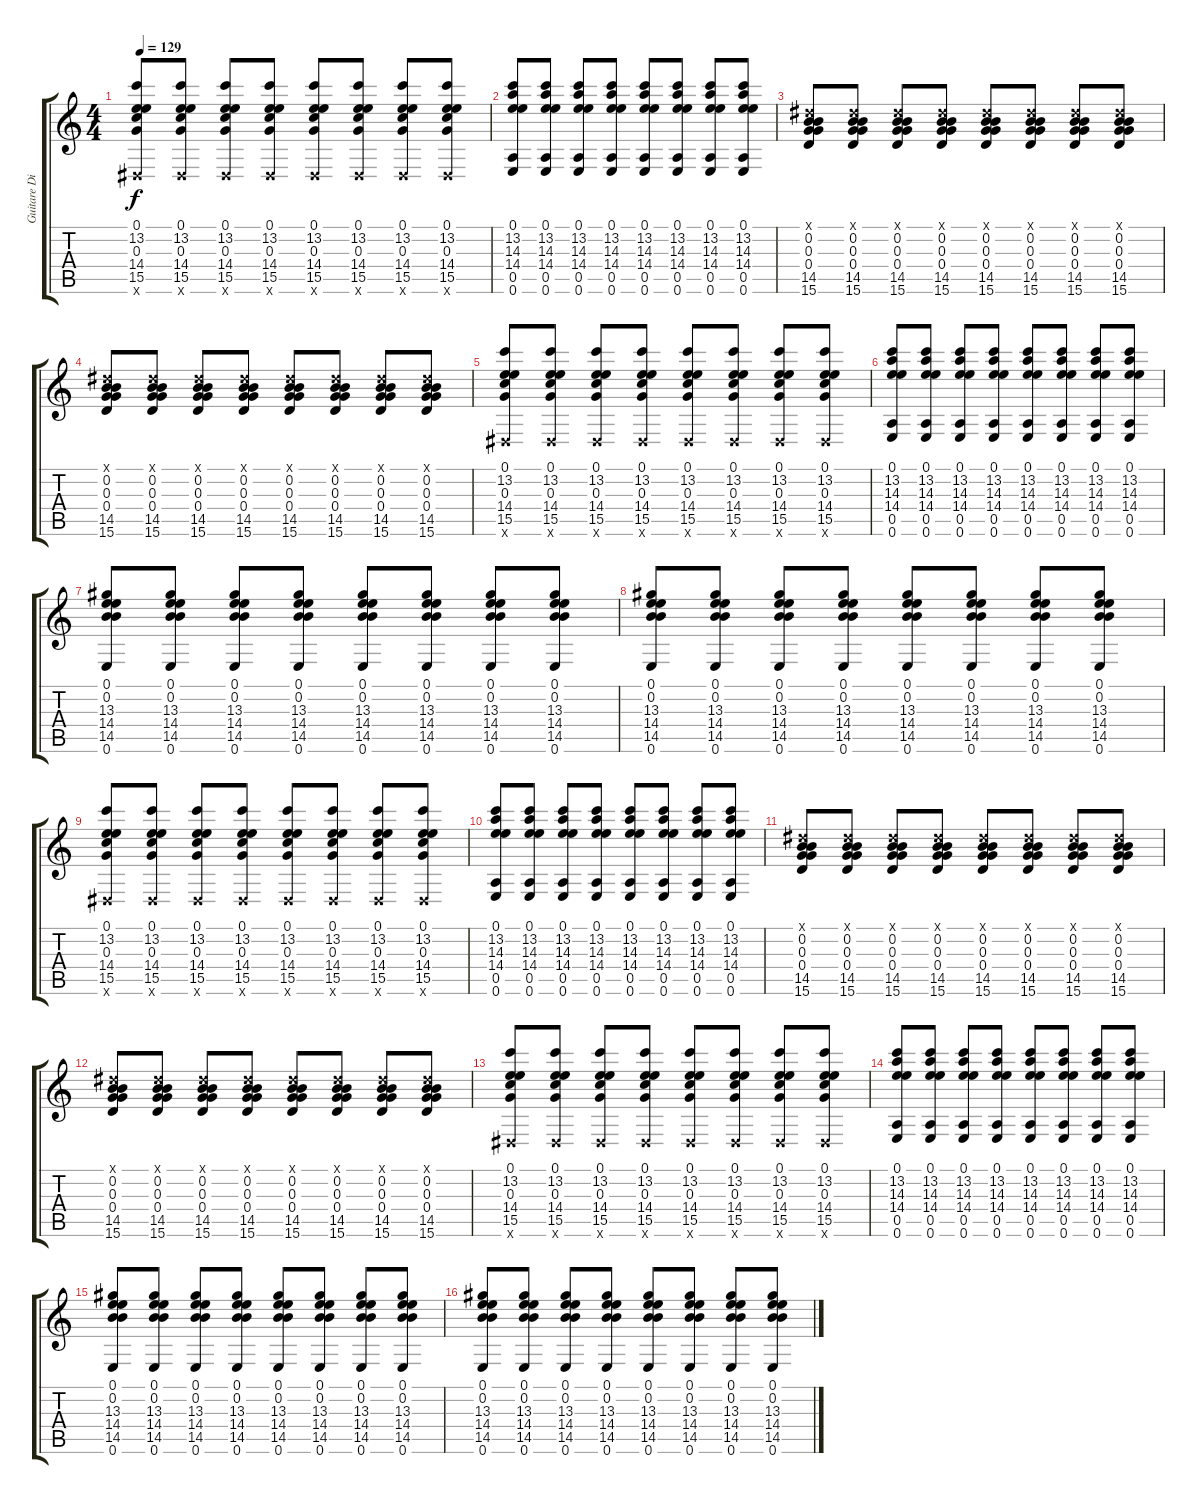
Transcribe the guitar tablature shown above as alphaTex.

\track ("Guitare Disto" "Guitare Di") {instrument distortionguitar}
\staff {score tabs}
\tuning (E4 B3 G3 D3 A2 E2) {hide}
\ts (4 4)
\tempo 129
\clef g2
\ks c
(0.1 13.2 0.3 14.4 15.5 -1.6{x}).8{dy f} (0.1 13.2 0.3 14.4 15.5 -1.6{x}).8 (0.1 13.2 0.3 14.4 15.5 -1.6{x}).8 (0.1 13.2 0.3 14.4 15.5 -1.6{x}).8 (0.1 13.2 0.3 14.4 15.5 -1.6{x}).8 (0.1 13.2 0.3 14.4 15.5 -1.6{x}).8 (0.1 13.2 0.3 14.4 15.5 -1.6{x}).8 (0.1 13.2 0.3 14.4 15.5 -1.6{x}).8 |
(0.1 13.2 14.3 14.4 0.5 0.6).8 (0.1 13.2 14.3 14.4 0.5 0.6).8 (0.1 13.2 14.3 14.4 0.5 0.6).8 (0.1 13.2 14.3 14.4 0.5 0.6).8 (0.1 13.2 14.3 14.4 0.5 0.6).8 (0.1 13.2 14.3 14.4 0.5 0.6).8 (0.1 13.2 14.3 14.4 0.5 0.6).8 (0.1 13.2 14.3 14.4 0.5 0.6).8 |
(-1.1{x} 0.2 0.3 0.4 14.5 15.6).8 (-1.1{x} 0.2 0.3 0.4 14.5 15.6).8 (-1.1{x} 0.2 0.3 0.4 14.5 15.6).8 (-1.1{x} 0.2 0.3 0.4 14.5 15.6).8 (-1.1{x} 0.2 0.3 0.4 14.5 15.6).8 (-1.1{x} 0.2 0.3 0.4 14.5 15.6).8 (-1.1{x} 0.2 0.3 0.4 14.5 15.6).8 (-1.1{x} 0.2 0.3 0.4 14.5 15.6).8 |
(-1.1{x} 0.2 0.3 0.4 14.5 15.6).8 (-1.1{x} 0.2 0.3 0.4 14.5 15.6).8 (-1.1{x} 0.2 0.3 0.4 14.5 15.6).8 (-1.1{x} 0.2 0.3 0.4 14.5 15.6).8 (-1.1{x} 0.2 0.3 0.4 14.5 15.6).8 (-1.1{x} 0.2 0.3 0.4 14.5 15.6).8 (-1.1{x} 0.2 0.3 0.4 14.5 15.6).8 (-1.1{x} 0.2 0.3 0.4 14.5 15.6).8 |
(0.1 13.2 0.3 14.4 15.5 -1.6{x}).8 (0.1 13.2 0.3 14.4 15.5 -1.6{x}).8 (0.1 13.2 0.3 14.4 15.5 -1.6{x}).8 (0.1 13.2 0.3 14.4 15.5 -1.6{x}).8 (0.1 13.2 0.3 14.4 15.5 -1.6{x}).8 (0.1 13.2 0.3 14.4 15.5 -1.6{x}).8 (0.1 13.2 0.3 14.4 15.5 -1.6{x}).8 (0.1 13.2 0.3 14.4 15.5 -1.6{x}).8 |
(0.1 13.2 14.3 14.4 0.5 0.6).8 (0.1 13.2 14.3 14.4 0.5 0.6).8 (0.1 13.2 14.3 14.4 0.5 0.6).8 (0.1 13.2 14.3 14.4 0.5 0.6).8 (0.1 13.2 14.3 14.4 0.5 0.6).8 (0.1 13.2 14.3 14.4 0.5 0.6).8 (0.1 13.2 14.3 14.4 0.5 0.6).8 (0.1 13.2 14.3 14.4 0.5 0.6).8 |
(0.1 0.2 13.3 14.4 14.5 0.6).8 (0.1 0.2 13.3 14.4 14.5 0.6).8 (0.1 0.2 13.3 14.4 14.5 0.6).8 (0.1 0.2 13.3 14.4 14.5 0.6).8 (0.1 0.2 13.3 14.4 14.5 0.6).8 (0.1 0.2 13.3 14.4 14.5 0.6).8 (0.1 0.2 13.3 14.4 14.5 0.6).8 (0.1 0.2 13.3 14.4 14.5 0.6).8 |
(0.1 0.2 13.3 14.4 14.5 0.6).8 (0.1 0.2 13.3 14.4 14.5 0.6).8 (0.1 0.2 13.3 14.4 14.5 0.6).8 (0.1 0.2 13.3 14.4 14.5 0.6).8 (0.1 0.2 13.3 14.4 14.5 0.6).8 (0.1 0.2 13.3 14.4 14.5 0.6).8 (0.1 0.2 13.3 14.4 14.5 0.6).8 (0.1 0.2 13.3 14.4 14.5 0.6).8 |
(0.1 13.2 0.3 14.4 15.5 -1.6{x}).8 (0.1 13.2 0.3 14.4 15.5 -1.6{x}).8 (0.1 13.2 0.3 14.4 15.5 -1.6{x}).8 (0.1 13.2 0.3 14.4 15.5 -1.6{x}).8 (0.1 13.2 0.3 14.4 15.5 -1.6{x}).8 (0.1 13.2 0.3 14.4 15.5 -1.6{x}).8 (0.1 13.2 0.3 14.4 15.5 -1.6{x}).8 (0.1 13.2 0.3 14.4 15.5 -1.6{x}).8 |
(0.1 13.2 14.3 14.4 0.5 0.6).8 (0.1 13.2 14.3 14.4 0.5 0.6).8 (0.1 13.2 14.3 14.4 0.5 0.6).8 (0.1 13.2 14.3 14.4 0.5 0.6).8 (0.1 13.2 14.3 14.4 0.5 0.6).8 (0.1 13.2 14.3 14.4 0.5 0.6).8 (0.1 13.2 14.3 14.4 0.5 0.6).8 (0.1 13.2 14.3 14.4 0.5 0.6).8 |
(-1.1{x} 0.2 0.3 0.4 14.5 15.6).8 (-1.1{x} 0.2 0.3 0.4 14.5 15.6).8 (-1.1{x} 0.2 0.3 0.4 14.5 15.6).8 (-1.1{x} 0.2 0.3 0.4 14.5 15.6).8 (-1.1{x} 0.2 0.3 0.4 14.5 15.6).8 (-1.1{x} 0.2 0.3 0.4 14.5 15.6).8 (-1.1{x} 0.2 0.3 0.4 14.5 15.6).8 (-1.1{x} 0.2 0.3 0.4 14.5 15.6).8 |
(-1.1{x} 0.2 0.3 0.4 14.5 15.6).8 (-1.1{x} 0.2 0.3 0.4 14.5 15.6).8 (-1.1{x} 0.2 0.3 0.4 14.5 15.6).8 (-1.1{x} 0.2 0.3 0.4 14.5 15.6).8 (-1.1{x} 0.2 0.3 0.4 14.5 15.6).8 (-1.1{x} 0.2 0.3 0.4 14.5 15.6).8 (-1.1{x} 0.2 0.3 0.4 14.5 15.6).8 (-1.1{x} 0.2 0.3 0.4 14.5 15.6).8 |
(0.1 13.2 0.3 14.4 15.5 -1.6{x}).8 (0.1 13.2 0.3 14.4 15.5 -1.6{x}).8 (0.1 13.2 0.3 14.4 15.5 -1.6{x}).8 (0.1 13.2 0.3 14.4 15.5 -1.6{x}).8 (0.1 13.2 0.3 14.4 15.5 -1.6{x}).8 (0.1 13.2 0.3 14.4 15.5 -1.6{x}).8 (0.1 13.2 0.3 14.4 15.5 -1.6{x}).8 (0.1 13.2 0.3 14.4 15.5 -1.6{x}).8 |
(0.1 13.2 14.3 14.4 0.5 0.6).8 (0.1 13.2 14.3 14.4 0.5 0.6).8 (0.1 13.2 14.3 14.4 0.5 0.6).8 (0.1 13.2 14.3 14.4 0.5 0.6).8 (0.1 13.2 14.3 14.4 0.5 0.6).8 (0.1 13.2 14.3 14.4 0.5 0.6).8 (0.1 13.2 14.3 14.4 0.5 0.6).8 (0.1 13.2 14.3 14.4 0.5 0.6).8 |
(0.1 0.2 13.3 14.4 14.5 0.6).8 (0.1 0.2 13.3 14.4 14.5 0.6).8 (0.1 0.2 13.3 14.4 14.5 0.6).8 (0.1 0.2 13.3 14.4 14.5 0.6).8 (0.1 0.2 13.3 14.4 14.5 0.6).8 (0.1 0.2 13.3 14.4 14.5 0.6).8 (0.1 0.2 13.3 14.4 14.5 0.6).8 (0.1 0.2 13.3 14.4 14.5 0.6).8 |
(0.1 0.2 13.3 14.4 14.5 0.6).8 (0.1 0.2 13.3 14.4 14.5 0.6).8 (0.1 0.2 13.3 14.4 14.5 0.6).8 (0.1 0.2 13.3 14.4 14.5 0.6).8 (0.1 0.2 13.3 14.4 14.5 0.6).8 (0.1 0.2 13.3 14.4 14.5 0.6).8 (0.1 0.2 13.3 14.4 14.5 0.6).8 (0.1 0.2 13.3 14.4 14.5 0.6).8
